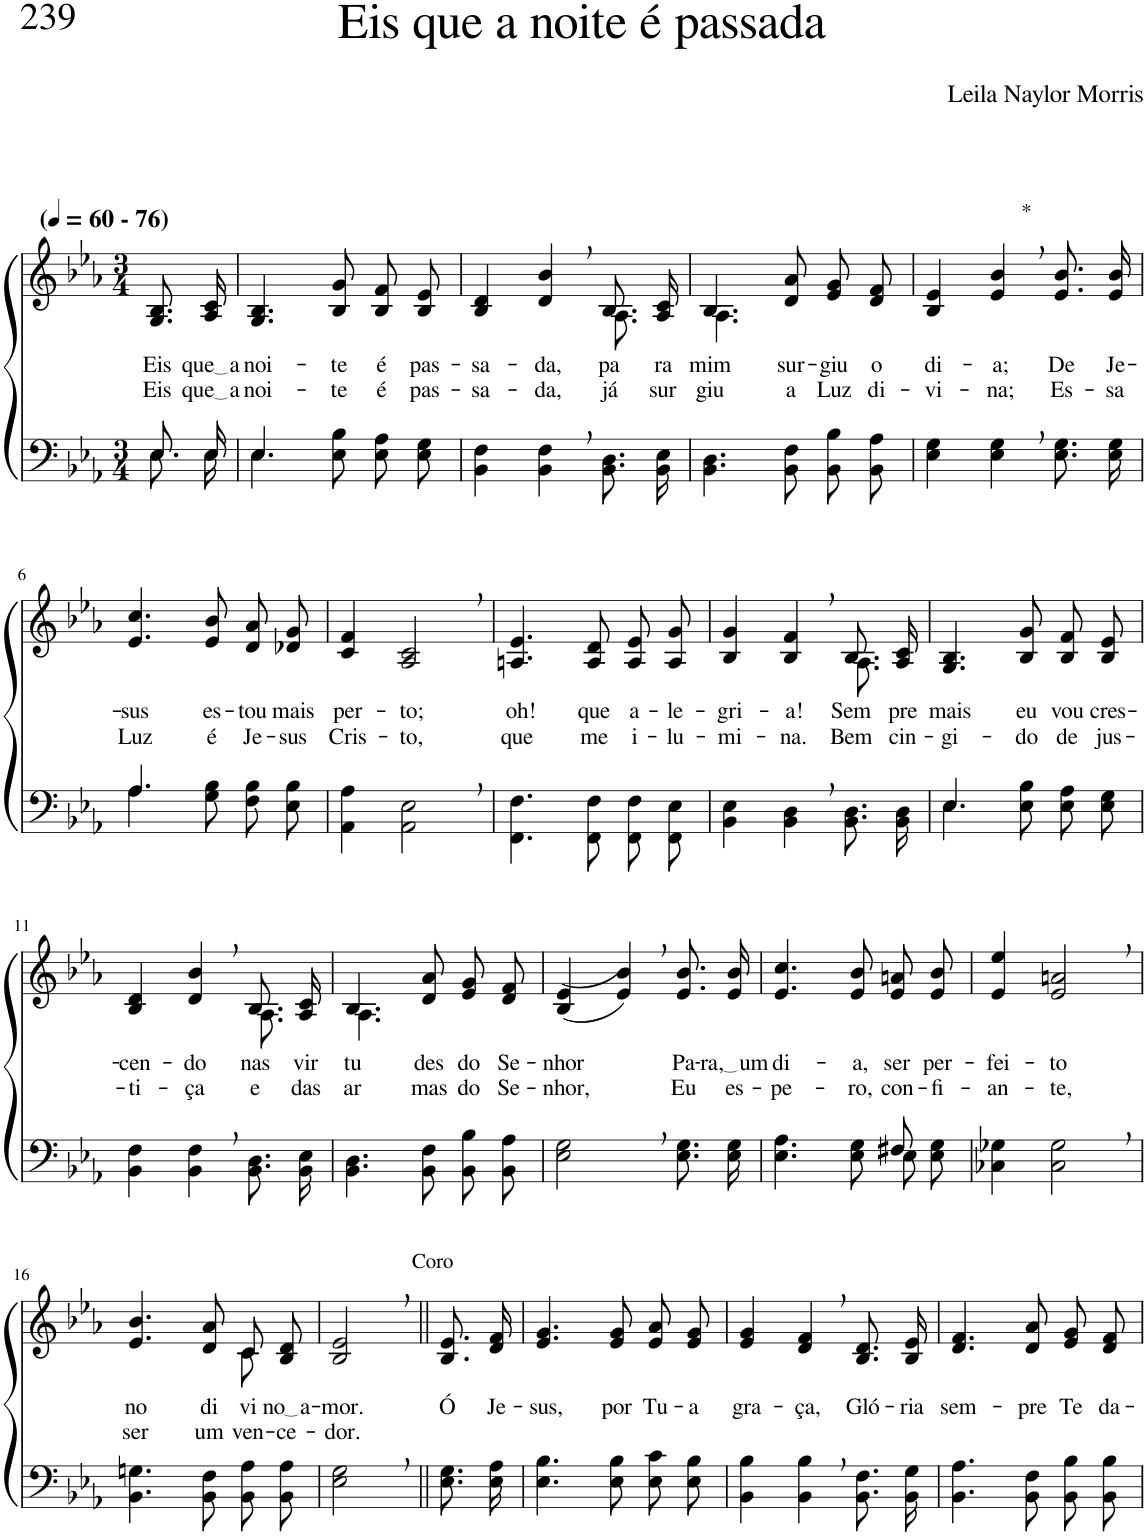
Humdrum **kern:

**kern	**kern	**text	**text
*part2	*part1	*part1	*part1
*staff2	*staff1	*staff1	*staff1
*I"Parte III e IV	*I"Parte I e II	*	*
*clefF4	*clefG2	*	*
*Trd-1c-2	*Trd-1c-2	*	*
*k[b-e-a-]	*k[b-e-a-]	*	*
*M3/4	*M3/4	*	*
*MM60	*MM60	*	*
=1	=1	=1	=1
*^	*	*	*
!	!	!LO:TX:a:B:t=(	!	!
!	!	!LO:TX:a:B:t=- 76)	!	!
!	!	!	!LO:LY:b	!LO:LY:b
8.E-\L	8.E-/L	8.G/ 8.B-/L	Eis	Eis
!	!	!	!LO:LY:b	!LO:LY:b
16E-\Jk	16E-/Jk	16A-/ 16c/Jk	que a	que a
=2	=2	=2	=2	=2
!	!	!	!LO:LY:b	!LO:LY:b
4.E-\	4.E-/	4.G/ 4.B-/	noi-	noi-
!	!	!	!LO:LY:b	!LO:LY:b
8E-\ 8B-\	4.ryy	8B-/ 8g/	-te	-te
!	!	!	!LO:LY:b	!LO:LY:b
8E-\ 8A-\L	.	8B-/ 8f/L	é	é
!	!	!	!LO:LY:b	!LO:LY:b
8E-\ 8G\J	.	8B-/ 8e-/J	pas-	pas-
*v	*v	*	*	*
=3	=3	=3	=3
!	!	!LO:LY:b	!LO:LY:b
*	*^	*	*
4BB-\ 4F\	4B-/ 4d/	2ryy	-sa-	-sa-
!	!	!	!LO:LY:b	!LO:LY:b
4BB-\, 4F\,	4d/, 4b-/,	.	-da,	-da,
!	!	!	!LO:LY:b	!LO:LY:b
8.BB-/ 8.D/L	8.B-/L	8.A-\	pa-	já
!	!	!	!LO:LY:b	!LO:LY:b
16BB-/ 16E-/Jk	16A-/ 16c/Jk	16ryy	-ra	sur-
=4	=4	=4	=4	=4
!	!	!	!LO:LY:b	!LO:LY:b
4.BB-\ 4.D\	4.B-/	4.A-\	mim	-giu
!	!	!	!LO:LY:b	!LO:LY:b
8BB-\ 8F\	8d/ 8a-/	4.ryy	sur-	a
!	!	!	!LO:LY:b	!LO:LY:b
8BB-\ 8B-\L	8e-/ 8g/L	.	-giu	Luz
!	!	!	!LO:LY:b	!LO:LY:b
8BB-\ 8A-\J	8d/ 8f/J	.	o	di-
*	*v	*v	*	*
=5	=5	=5	=5
!	!	!LO:LY:b	!LO:LY:b
4E-\ 4G\	4B-/ 4e-/	di-	-vi-
!	!LO:TX:a:t=*	!	!
!	!	!LO:LY:b	!LO:LY:b
4E-\, 4G\,	4e-/, 4b-/,	-a;	-na;
!	!	!LO:LY:b	!LO:LY:b
8.E-\ 8.G\L	8.e-/ 8.b-/L	De	Es-
!	!	!LO:LY:b	!LO:LY:b
16E-\ 16G\Jk	16e-/ 16b-/Jk	Je-	-sa
!!LO:LB:g=z
=6	=6	=6	=6
*^	*	*	*
!	!	!	!LO:LY:b	!LO:LY:b
4.A-/	4.A-\	4.e-/ 4.cc/	-sus	Luz
!	!	!	!LO:LY:b	!LO:LY:b
4.ryy	8G\ 8B-\	8e-/ 8b-/	es-	é
!	!	!	!LO:LY:b	!LO:LY:b
.	8F\ 8B-\L	8d/ 8a-/L	-tou	Je-
!	!	!	!LO:LY:b	!LO:LY:b
.	8E-\ 8B-\J	8d-X/ 8g/J	mais	-sus
=7	=7	=7	=7	=7
!	!	!	!LO:LY:b	!LO:LY:b
*v	*v	*	*	*
4AA-\ 4A-\	4c/ 4f/	per-	Cris-
!	!	!LO:LY:b	!LO:LY:b
2AA-\, 2E-\,	2A-/, 2c/,	-to;	-to,
=8	=8	=8	=8
!	!	!LO:LY:b	!LO:LY:b
4.FF\ 4.F\	4.An/ 4.e-/	oh!	que
!	!	!LO:LY:b	!LO:LY:b
8FF\ 8F\	8A/ 8d/	que	me
!	!	!LO:LY:b	!LO:LY:b
8FF/ 8F/L	8A/ 8e-/L	a-	i-
!	!	!LO:LY:b	!LO:LY:b
8FF/ 8E-/J	8A/ 8g/J	-le-	-lu-
=9	=9	=9	=9
!	!	!LO:LY:b	!LO:LY:b
*	*^	*	*
4BB-\ 4E-\	4B-/ 4g/	2ryy	-gri-	-mi-
!	!	!	!LO:LY:b	!LO:LY:b
4BB-\, 4D\,	4B-/, 4f/,	.	-a!	-na.
!	!	!	!LO:LY:b	!LO:LY:b
8.BB-/ 8.D/L	8.B-/L	8.A-\	Sem-	Bem
!	!	!	!LO:LY:b	!LO:LY:b
16BB-/ 16D/Jk	16A-/ 16c/Jk	16ryy	-pre	cin-
=10	=10	=10	=10	=10
*^	*	*	*	*
!	!	!	!	!LO:LY:b	!LO:LY:b
*	*	*v	*v	*	*
4.E-\	4.E-/	4.G/ 4.B-/	mais	-gi-
!	!	!	!LO:LY:b	!LO:LY:b
8E-\ 8B-\	4.ryy	8B-/ 8g/	eu	-do
!	!	!	!LO:LY:b	!LO:LY:b
8E-\ 8A-\L	.	8B-/ 8f/L	vou	de
!	!	!	!LO:LY:b	!LO:LY:b
8E-\ 8G\J	.	8B-/ 8e-/J	cres-	jus-
*v	*v	*	*	*
!!LO:LB:g=z
=11	=11	=11	=11
!	!	!LO:LY:b	!LO:LY:b
*	*^	*	*
4BB-\ 4F\	4B-/ 4d/	2ryy	-cen-	-ti-
!	!	!	!LO:LY:b	!LO:LY:b
4BB-\, 4F\,	4d/, 4b-/,	.	-do	-ça
!	!	!	!LO:LY:b	!LO:LY:b
8.BB-/ 8.D/L	8.B-/L	8.A-\	nas	e
!	!	!	!LO:LY:b	!LO:LY:b
16BB-/ 16E-/Jk	16A-/ 16c/Jk	16ryy	vir-	das
=12	=12	=12	=12	=12
!	!	!	!LO:LY:b	!LO:LY:b
4.BB-\ 4.D\	4.B-/	4.A-\	-tu-	ar-
!	!	!	!LO:LY:b	!LO:LY:b
8BB-\ 8F\	8d/ 8a-/	4.ryy	-des	-mas
!	!	!	!LO:LY:b	!LO:LY:b
8BB-\ 8B-\L	8e-/ 8g/L	.	do	do
!	!	!	!LO:LY:b	!LO:LY:b
8BB-\ 8A-\J	8d/ 8f/J	.	Se-	Se-
*	*v	*v	*	*
=13	=13	=13	=13
!	!	!LO:LY:b	!LO:LY:b
2E-\, 2G\,	((4B-/ 4e-/	-nhor	-nhor,
.	4e-/, 4b-/,))	.	.
!	!	!LO:LY:b	!LO:LY:b
8.E-\ 8.G\L	8.e-/ 8.b-/L	Pa-	Eu
!	!	!LO:LY:b	!LO:LY:b
16E-\ 16G\Jk	16e-/ 16b-/Jk	ra, um	es-
=14	=14	=14	=14
*^	*	*	*
!	!	!	!LO:LY:b	!LO:LY:b
2ryy	4.E-\ 4.A-\	4.e-/ 4.cc/	di-	-pe-
!	!	!	!LO:LY:b	!LO:LY:b
.	8E-\ 8G\	8e-/ 8b-/	-a,	-ro,
!	!	!	!LO:LY:b	!LO:LY:b
8F#X/	8E-\L	8e-/ 8an/L	ser	con-
!	!	!	!LO:LY:b	!LO:LY:b
8ryy	8E-\ 8G\J	8e-/ 8b-/J	per-	-fi-
=15	=15	=15	=15	=15
!	!	!	!LO:LY:b	!LO:LY:b
*v	*v	*	*	*
4C-X\ 4G-X\	4e-/ 4ee-/	-fei-	-an-
!	!	!LO:LY:b	!LO:LY:b
2C-\, 2G-\,	2e-/, 2an/,	-to	-te,
!!LO:LB:g=z
=16	=16	=16	=16
!	!	!LO:LY:b	!LO:LY:b
*	*^	*	*
4.BB-\ 4.Gn\	4.e-/ 4.b-/	2ryy	no	ser
!	!	!	!LO:LY:b	!LO:LY:b
8BB-\ 8F\	8d/ 8a-/	.	di-	um
!	!	!	!	!LO:LY:b
!	!	!	!LO:LY:b	!
8BB-\ 8A-\L	8c/L	8c\	-vi-	ven-
!	!	!	!LO:LY:b	!LO:LY:b
8BB-\ 8A-\J	8B-/ 8d/J	8ryy	no a	-ce-
=17	=17	=17	=17	=17
!	!LO:TX:a:t=Coro	!	!	!
!	!	!	!LO:LY:b	!LO:LY:b
*	*v	*v	*	*
2E-\, 2G\,	2B-/, 2e-/,	-mor.	-dor.
=18||	=18||	=18||	=18||
!	!	!LO:LY:b	!
8.E-\ 8.G\L	8.B-/ 8.e-/L	Ó	.
!	!	!LO:LY:b	!
16E-\ 16A-\Jk	16d/ 16f/Jk	Je-	.
=19	=19	=19	=19
!	!	!LO:LY:b	!
4.E-\ 4.B-\	4.e-/ 4.g/	-sus,	.
!	!	!LO:LY:b	!
8E-\ 8B-\	8e-/ 8g/	por	.
!	!	!LO:LY:b	!
8E-\ 8c\L	8e-/ 8a-/L	Tu-	.
!	!	!LO:LY:b	!
8E-\ 8B-\J	8e-/ 8g/J	-a	.
=20	=20	=20	=20
!	!	!LO:LY:b	!
4BB-\ 4B-\	4e-/ 4g/	gra-	.
!	!	!LO:LY:b	!
4BB-\, 4B-\,	4d/, 4f/,	-ça,	.
!	!	!LO:LY:b	!
8.BB-\ 8.F\L	8.B-/ 8.d/L	Gló-	.
!	!	!LO:LY:b	!
16BB-\ 16G\Jk	16B-/ 16e-/Jk	-ria	.
=21	=21	=21	=21
!	!	!LO:LY:b	!
4.BB-\ 4.A-\	4.d/ 4.f/	sem-	.
!	!	!LO:LY:b	!
8BB-\ 8F\	8d/ 8a-/	-pre	.
!	!	!LO:LY:b	!
8BB-\ 8B-\L	8e-/ 8g/L	Te	.
!	!	!LO:LY:b	!
8BB-\ 8B-\J	8d/ 8f/J	da-	.
=	=	=	=
*-	*-	*-	*-
